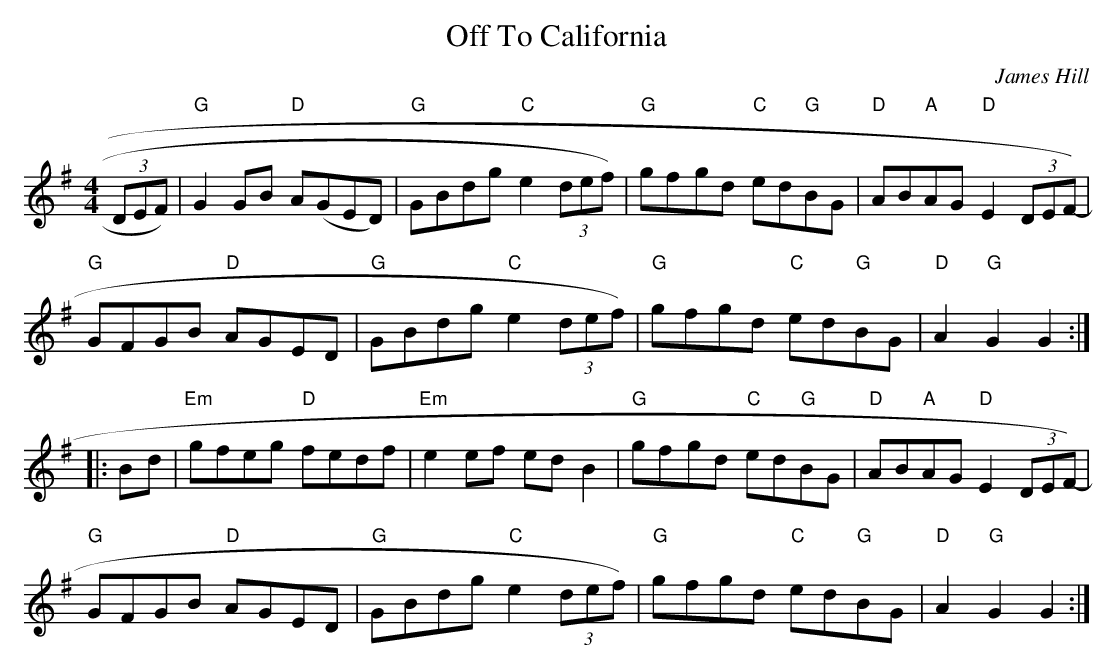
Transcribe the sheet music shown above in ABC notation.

X:1
T:Off To California
C:James Hill
M:4/4
L:1/8
K:G
(3DEF) | "G"G2GB- "D"A(GED) | "G"GBdg- "C"e2 (3def)- | "G"gf-gd- "C"ed"G"BG | "D"AB"A"AG- "D"E2 (3DEF)- |
"G"GF-GB- "D"AGED | "G"GBdg- "C"e2 (3def)- | "G"gf-gd- "C"ed"G"BG | "D"A2 "G"G2 G2 :|
|: B-d | "Em"gfeg- "D"fedf | "Em"e2ef- ed-B2 | "G"gf-gd- "C"ed"G"BG | "D"AB"A"AG "D"E2 (3DEF)- |
"G"GFGB- "D"AGED | "G"GBdg "C"e2 (3def)- | "G"gf-gd- "C"ed"G"BG | "D"A2 "G"G2 G2 :|
